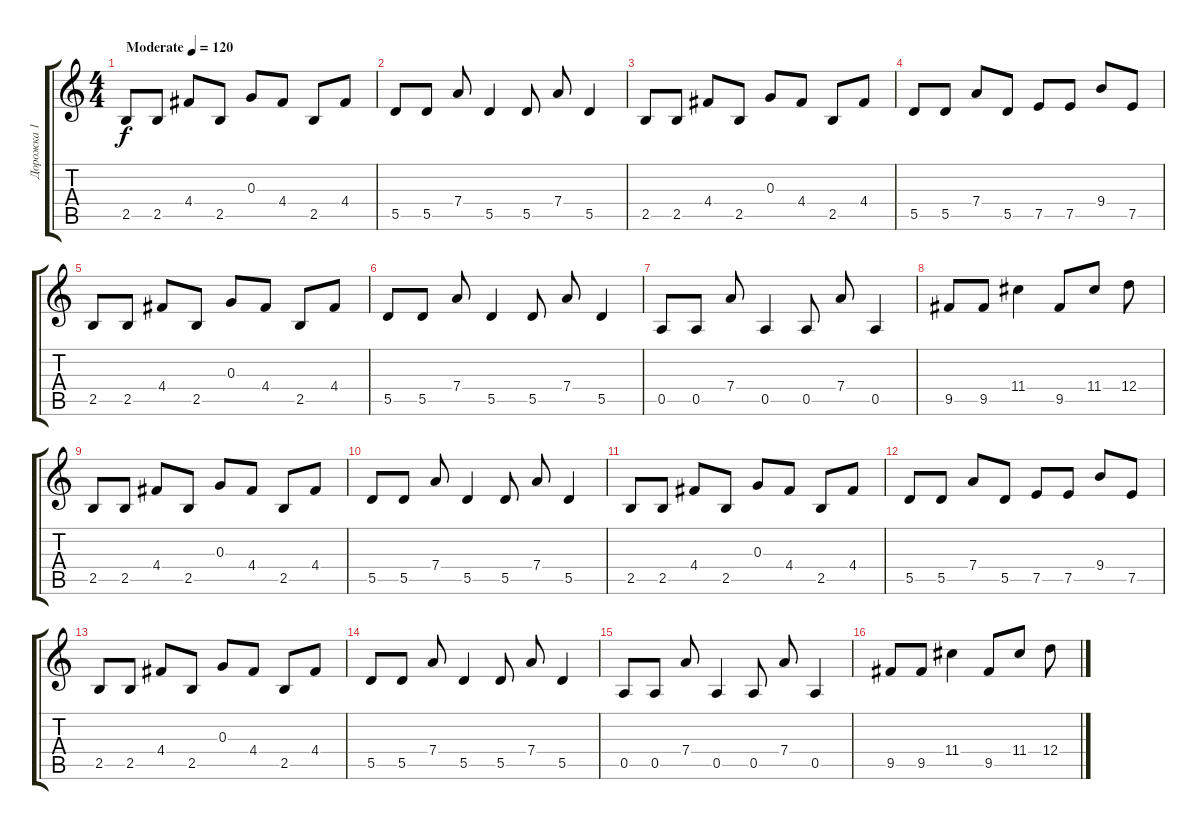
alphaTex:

\track ("Дорожка 1" "Дорожка 1") {instrument overdrivenguitar}
\staff {score tabs}
\tuning (E4 B3 G3 D3 A2 E2) {hide}
\ts (4 4)
\tempo (120 "Moderate")
\clef g2
\ks c
2.5.8{dy f instrument overdrivenguitar} 2.5.8 4.4.8 2.5.8 0.3.8 4.4.8 2.5.8 4.4.8 |
5.5.8 5.5.8 7.4.8 5.5.4 5.5.8 7.4.8 5.5.4 |
2.5.8 2.5.8 4.4.8 2.5.8 0.3.8 4.4.8 2.5.8 4.4.8 |
5.5.8 5.5.8 7.4.8 5.5.8 7.5.8 7.5.8 9.4.8 7.5.8 |
2.5.8 2.5.8 4.4.8 2.5.8 0.3.8 4.4.8 2.5.8 4.4.8 |
5.5.8 5.5.8 7.4.8 5.5.4 5.5.8 7.4.8 5.5.4 |
0.5.8 0.5.8 7.4.8 0.5.4 0.5.8 7.4.8 0.5.4 |
9.5.8 9.5.8 11.4.4 9.5.8 11.4.8 12.4.8 |
2.5.8 2.5.8 4.4.8 2.5.8 0.3.8 4.4.8 2.5.8 4.4.8 |
5.5.8 5.5.8 7.4.8 5.5.4 5.5.8 7.4.8 5.5.4 |
2.5.8 2.5.8 4.4.8 2.5.8 0.3.8 4.4.8 2.5.8 4.4.8 |
5.5.8 5.5.8 7.4.8 5.5.8 7.5.8 7.5.8 9.4.8 7.5.8 |
2.5.8 2.5.8 4.4.8 2.5.8 0.3.8 4.4.8 2.5.8 4.4.8 |
5.5.8 5.5.8 7.4.8 5.5.4 5.5.8 7.4.8 5.5.4 |
0.5.8 0.5.8 7.4.8 0.5.4 0.5.8 7.4.8 0.5.4 |
9.5.8 9.5.8 11.4.4 9.5.8 11.4.8 12.4.8
